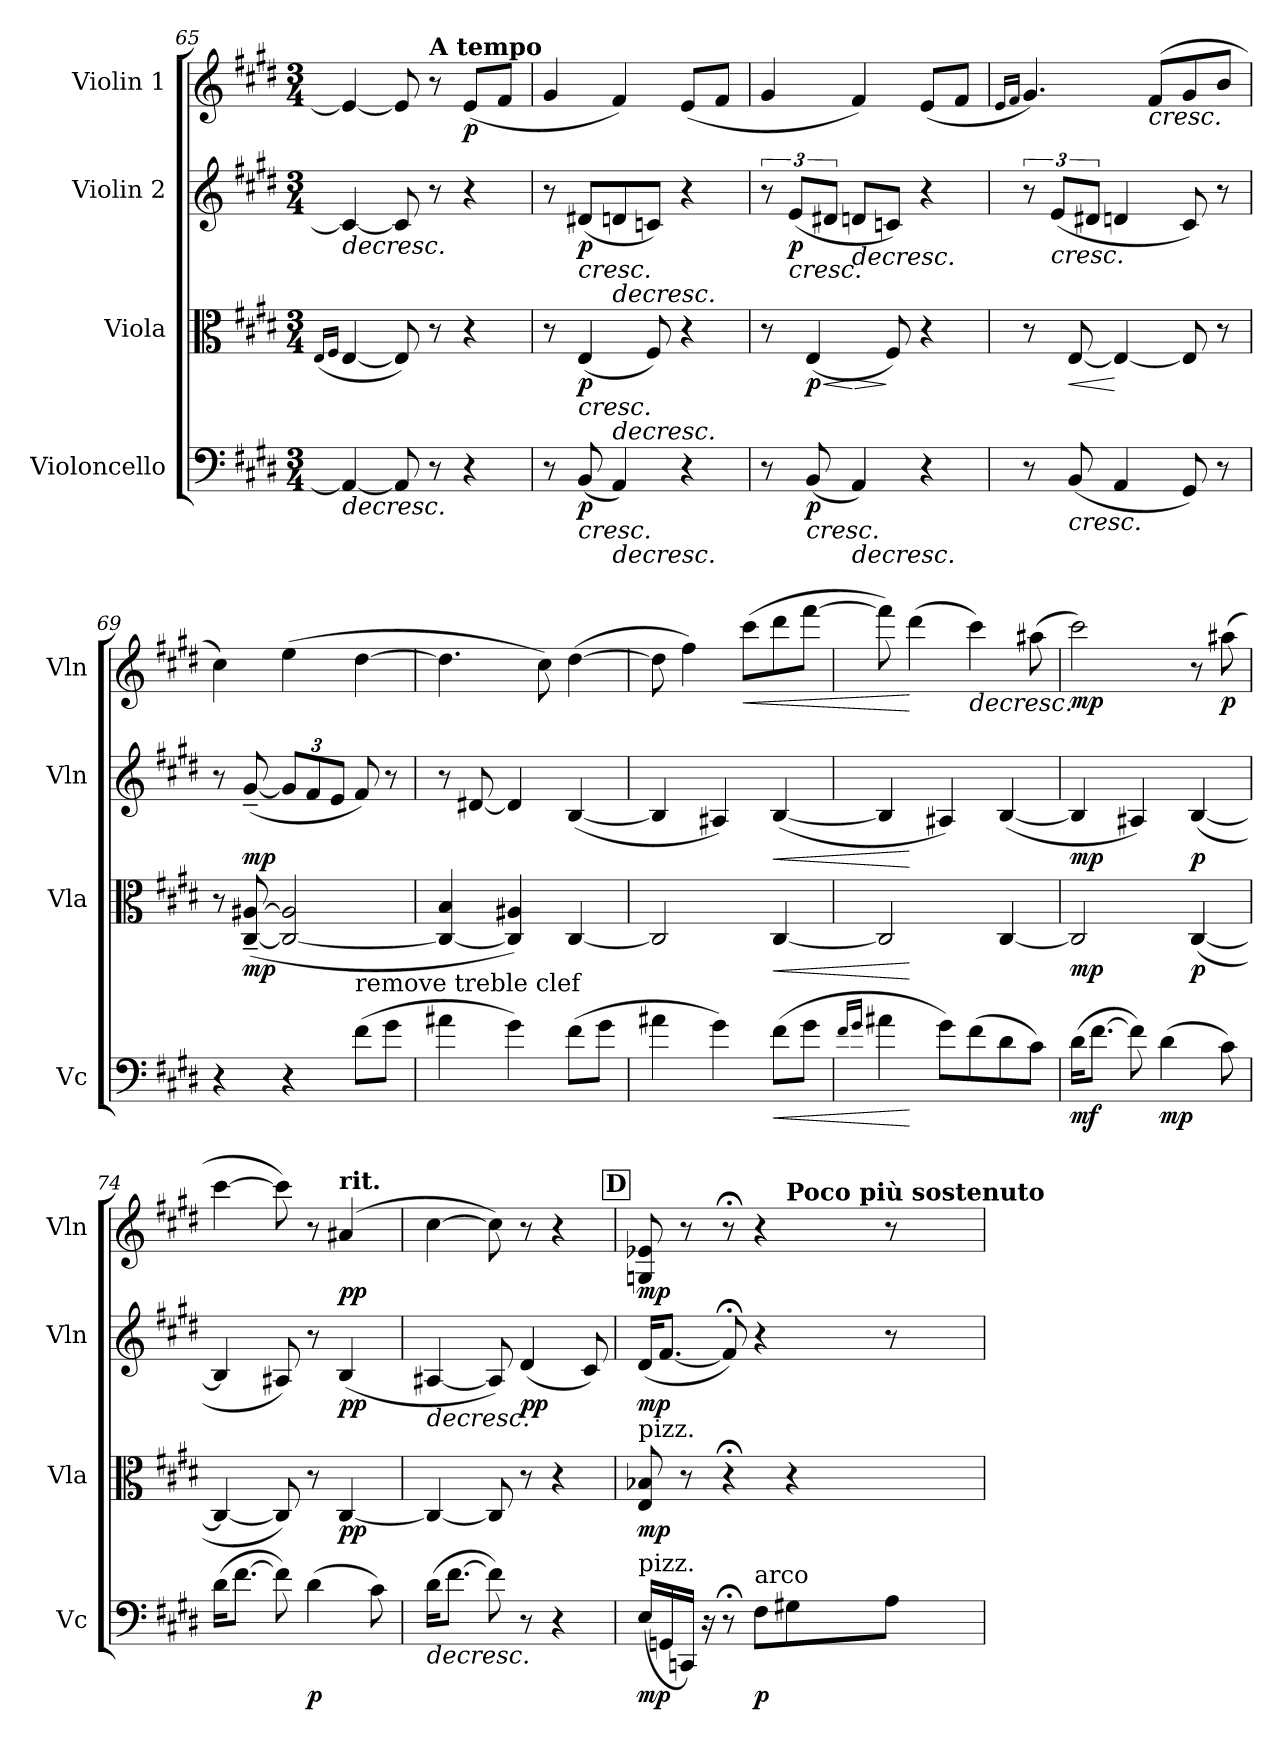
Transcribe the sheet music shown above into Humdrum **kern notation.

**kern	**dynam	**kern	**dynam	**kern	**dynam	**kern	**dynam
*part4	*part4	*part3	*part3	*part2	*part2	*part1	*part1
*staff4	*staff4	*staff3	*staff3	*staff2	*staff2	*staff1	*staff1
*I"Violoncello	*	*I"Viola	*	*I"Violin 2	*	*I"Violin 1	*
*I'Vc	*	*I'Vla	*	*I'Vln	*	*I'Vln	*
*clefF4	*	*clefC3	*	*clefG2	*	*clefG2	*
*k[f#c#g#d#]	*	*k[f#c#g#d#]	*	*k[f#c#g#d#]	*	*k[f#c#g#d#]	*
*M3/4	*	*M3/4	*	*M3/4	*	*M3/4	*
*MM38	*	*MM38	*	*MM38	*	*MM38	*
=65	=65	=65	=65	=65	=65	=65	=65
.	.	(<16qE/LL	.	.	.	.	.
.	.	16qF#/JJ	.	.	.	.	.
!	!LO:HP:b	!	!	!	!LO:HP:b	!	!
4AA/_	>	[4E/	.	4c/_	>	4e/_	.
8AA/]	.	8E/])	.	8c/]	.	8e/]	.
!	!	!	!	!	!	!LO:TX:a:B:t=A tempo	!
8r	.	8r	.	8r	.	8r	.
!	!	!	!	!	!	!	!LO:DY:b
4r	.	4r	.	4r	.	(<8e/L	p
.	.	.	.	.	.	8f#/J	.
=66	=66	=66	=66	=66	=66	=66	=66
*^	*	*^	*	*	*	*	*
8r	4.ryy	.	8r	4ryy	.	8r	.	4g#/	.
!	!	!LO:HP:b	!	!	!LO:HP:b	!	!LO:HP:b	!	!
!	!	!LO:DY:n=1:b	!	!	!LO:DY:n=1:b	!	!LO:DY:n=1:b	!	!
(<8BB/	.	< p	(<4E/	.	< p	(<8d#X/L	< p	.	.
!	!	!LO:HP:n=1:b	!	!	!LO:HP:b	!	!LO:HP:n=1:b	!	!
4AA/)	.	] >	.	4ryy	>	8dn/	] >	4f#/)	.
.	4.ryy	[	8F#/)	.	.	8cn/J)	[	.	.
4r	.	.	4r	4ryy	.	4r	.	(<8e/L	.
.	.	.	.	.	.	.	.	8f#/J	.
=67	=67	=67	=67	=67	=67	=67	=67	=67	=67
8r	4.ryy	.	8r	4ryy	.	12r	.	4g#/	.
!	!	!	!	!	!	!	!LO:HP:b	!	!
!	!	!	!	!	!	!	!LO:DY:n=1:b	!	!
.	.	.	.	.	.	(<12e/L	< p	.	.
!	!	!LO:HP:b	!	!	!LO:HP:b	!	!	!	!
!	!	!LO:DY:n=1:b	!	!	!LO:DY:n=1:b	!	!	!	!
(<8BB/	.	< p	(<4E/	.	< p	.	.	.	.
.	.	.	.	.	.	12d#X/J	.	.	.
!	!	!LO:HP:n=1:b	!	!	!LO:HP:n=1:b	!	!LO:HP:n=1:b	!	!
4AA/)	.	] >	.	4ryy	[ >	8dn/L	] >	4f#/)	.
.	4.ryy	[	8F#/)	.	]	8cn/J)	[	.	.
4r	.	.	4r	4ryy	.	4r	.	(>8e/L	.
.	.	.	.	.	.	.	.	8f#/J	.
*v	*v	*	*	*	*	*	*	*	*
*	*	*v	*v	*	*	*	*	*
=68	=68	=68	=68	=68	=68	=68	=68
.	.	.	.	.	.	16qe/LL	.
.	.	.	.	.	.	16qf#/JJ	.
8r	.	8r	.	12r	.	4.g#/)	.
!	!	!	!	!	!LO:HP:b	!	!
.	.	.	.	(<12e/L	<	.	.
!	!LO:HP:b	!	!LO:HP:b	!	!	!	!
(<8BB/	<	[8E/	<	.	.	.	.
.	.	.	.	12d#X/J	.	.	.
4AA/	]	4E/_	[	4dn/	]	.	.
!	!	!	!	!	!	!	!LO:HP:b
.	.	.	.	.	.	(>8f#/L	<
8GG#/)	.	8E/]	.	8c#/)	.	8g#/	.
8r	.	8r	.	8r	.	8b/J	.
=69	=69	=69	=69	=69	=69	=69	=69
4r	.	8r	.	8r	.	4cc#\)	.
!	!	!	!LO:DY:b	!	!LO:DY:b	!	!
.	.	(>[8C#/~ [8A#X/~	mp	(<[8g#~/	mp	.	.
*	*	*	*	*Xbrackettup	*	*	*
!	!	!	!	!	!	!	!LO:DY:b
!	!	!	!	!	!	!	!LO:DY:n=1:b
4r	.	2C#/_ 2A#/]	.	12g#/L]	.	(>4ee\	mp other-dynamics
.	.	.	.	12f#/	.	.	.
.	.	.	.	12e/J	.	.	.
!LO:TX:a:t=remove treble clef	!	!	!	!	!	!	!
!	!LO:DY:b	!	!	!	!	!	!
!	!LO:DY:n=1:b	!	!	!	!	!	!
(>8f#\L	mf other-dynamics	.	.	8f#/)	.	[4dd#\	.
8g#\J	.	.	.	8r	.	.	.
=70	=70	=70	=70	=70	=70	=70	=70
4a#X\	.	4C#/_ 4B/	.	8r	.	4.dd#\]	.
.	.	.	.	[8d#X/	.	.	.
4g#\)	.	4C#/] 4A#X/)	.	4d#/]	.	.	.
.	.	.	.	.	.	8cc#\)	.
(>8f#\L	.	[4C#/	.	(<[4B/	.	(>[4dd#\	.
8g#\J	.	.	.	.	.	.	.
=71	=71	=71	=71	=71	=71	=71	=71
4a#X\	.	2C#/]	.	4B/]	.	8dd#\]	.
.	.	.	.	.	.	4ff#\)	.
4g#\)	.	.	.	4A#X/)	.	.	.
!	!	!	!	!	!	!	!LO:HP:b
.	.	.	.	.	.	(>8ccc#\L	<
!	!LO:HP:b	!	!LO:HP:b	!	!LO:HP:b	!	!
(>8f#\L	<	[4C#/	<	(<[4B/	<	8ddd#\	.
8g#\J	.	.	.	.	.	[8fff#\J	.
=72	=72	=72	=72	=72	=72	=72	=72
16qf#/LL	.	.	.	.	.	.	.
16qg#/JJ	.	.	.	.	.	.	.
*^	*	*^	*	*^	*	*	*
4a#X\	8ryy	.	2C#/]	8ryy	.	4B/]	8ryy	.	8fff#\])	.
.	8ryy	[	.	8ryy	[	.	8ryy	[	(>4ddd#\	[
8g#\L)	4ryy	.	.	4ryy	.	4A#X/)	4ryy	.	.	.
!	!	!	!	!	!	!	!	!	!	!LO:HP:b
(>8f#\	.	.	.	.	.	.	.	.	4ccc#\)	>
8d#\	4ryy	.	[4C#/	4ryy	.	(<[4B/	4ryy	.	.	.
8c#\J)	.	.	.	.	.	.	.	.	(>8aa#X\	[
*v	*v	*	*	*	*	*v	*v	*	*	*
*	*	*v	*v	*	*	*	*	*
.	.	.	]	.	.	.	.
=73	=73	=73	=73	=73	=73	=73	=73
!	!LO:DY:b	!	!LO:DY:b	!	!LO:DY:b	!	!LO:DY:b
(>16d#\KL	mf	2C#/]	mp	4B/]	mp	2ccc#\)	mp
[8.f#\J	.	.	.	.	.	.	.
8f#\])	.	.	.	4A#X/)	.	.	.
!	!LO:DY:b	!	!	!	!	!	!
(>4d#\	mp	.	.	.	.	.	.
!	!	!	!LO:DY:b	!	!LO:DY:b	!	!
.	.	(<[4C#/	p	(<[4B/	p	8r	.
!	!	!	!	!	!	!	!LO:DY:b
8c#\)	.	.	.	.	.	(>8aa#X\	p
=74	=74	=74	=74	=74	=74	=74	=74
(>16d#\KL	.	4C#/_	.	4B/]	.	[4ccc#\	.
[8.f#\J	.	.	.	.	.	.	.
8f#\])	.	8C#/])	.	8A#X/)	.	8ccc#\])	.
!	!LO:DY:b	!	!	!	!	!	!
(>4d#\	p	8r	.	8r	.	8r	.
!	!	!	!	!	!	!LO:TX:a:B:t=rit.	!
!	!	!	!LO:DY:b	!	!LO:DY:b	!	!LO:DY:b
.	.	[4C#/	pp	(<4B/	pp	(>4a#X/	pp
8c#\)	.	.	.	.	.	.	.
=75	=75	=75	=75	=75	=75	=75	=75
!	!LO:HP:b	!	!	!	!LO:HP:b	!	!
(>16d#\KL	>	4C#/_	.	[4A#X/	>	[4cc#\	.
[8.f#\J	.	.	.	.	.	.	.
8f#\])	[	8C#/]	[	8A#/])	[	8cc#\])	]
!	!	!	!	!	!LO:DY:b	!	!
8r	.	8r	.	(<4d#/	pp	8r	.
4r	.	4r	.	.	.	4r	.
.	.	.	.	8c#/)	]	.	.
!!LO:REH:place=s1:a:B:fs=14:t=D
=76	=76	=76	=76	=76	=76	=76	=76
!	!	!	!	!	!	!LO:TX:a:t=pizz.	!
!	!	!LO:TX:a:t=pizz.	!	!	!	!	!
!LO:TX:a:t=pizz.	!	!	!	!	!	!	!
!	!LO:DY:b	!	!LO:DY:b	!	!LO:DY:b	!	!LO:DY:b
*	*	*	*	*	*	*^	*
(<16E/LL	mp	8E/ 8B-X/	mp	(<16d#/KL	mp	8Gn/ 8e-X/	2ryy	mp
16GGn/	.	.	.	[8.f#/J	.	.	.	.
16CCn/JJ)	.	8r	.	.	.	8r	.	.
16r	]	.	.	.	.	.	.	.
8r;<	.	4r;<	.	8f#;</])	.	8r;<	.	.
!LO:TX:a:t=arco	!	!	!	!	!	!	!	!
!	!LO:DY:b	!	!	!	!	!	!	!
8F#\L	p	.	.	4r	.	4r	.	.
!	!	!	!	!	!	!	!LO:TX:a:B:t=Poco più sostenuto	!
8G#X\	.	4r	.	.	.	.	4ryy	.
8A\J	.	.	.	8r	.	8r	.	.
*	*	*	*	*	*	*v	*v	*
=	=	=	=	=	=	=	=
*-	*-	*-	*-	*-	*-	*-	*-
